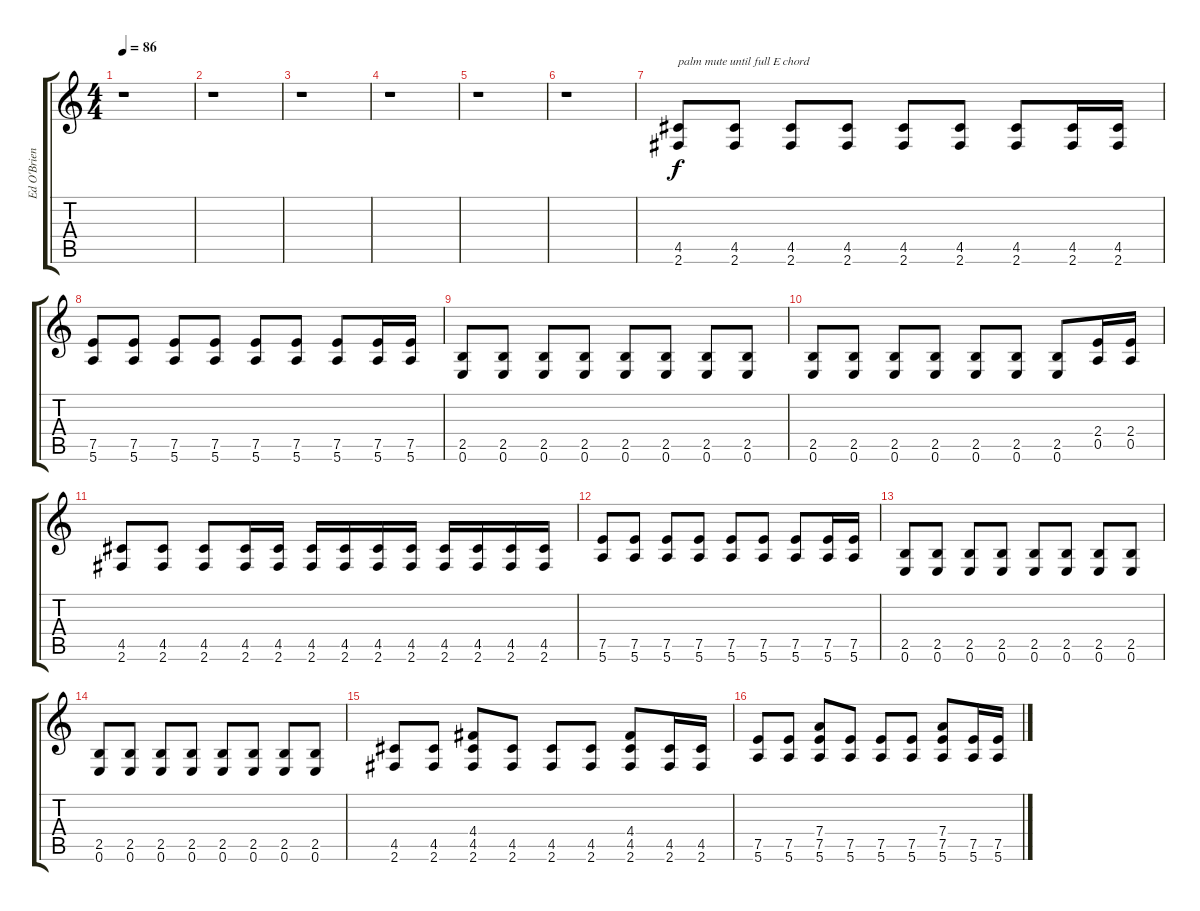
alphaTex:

\track ("Ed O'Brien" "Ed O'Brien") {instrument overdrivenguitar}
\staff {score tabs}
\tuning (E4 B3 G3 D3 A2 E2) {hide}
\ts (4 4)
\tempo 86
\clef g2
\ks c
r.1{dy f} |
r.1 |
r.1 |
r.1 |
r.1 |
r.1 |
(4.5 2.6).8{txt "palm mute until full E chord"} (4.5 2.6).8 (4.5 2.6).8 (4.5 2.6).8 (4.5 2.6).8 (4.5 2.6).8 (4.5 2.6).8 (4.5 2.6).16 (4.5 2.6).16 |
(7.5 5.6).8 (7.5 5.6).8 (7.5 5.6).8 (7.5 5.6).8 (7.5 5.6).8 (7.5 5.6).8 (7.5 5.6).8 (7.5 5.6).16 (7.5 5.6).16 |
(2.5 0.6).8 (2.5 0.6).8 (2.5 0.6).8 (2.5 0.6).8 (2.5 0.6).8 (2.5 0.6).8 (2.5 0.6).8 (2.5 0.6).8 |
(2.5 0.6).8 (2.5 0.6).8 (2.5 0.6).8 (2.5 0.6).8 (2.5 0.6).8 (2.5 0.6).8 (2.5 0.6).8 (2.4 0.5).16 (2.4 0.5).16 |
(4.5 2.6).8 (4.5 2.6).8 (4.5 2.6).8 (4.5 2.6).16 (4.5 2.6).16 (4.5 2.6).16 (4.5 2.6).16 (4.5 2.6).16 (4.5 2.6).16 (4.5 2.6).16 (4.5 2.6).16 (4.5 2.6).16 (4.5 2.6).16 |
(7.5 5.6).8 (7.5 5.6).8 (7.5 5.6).8 (7.5 5.6).8 (7.5 5.6).8 (7.5 5.6).8 (7.5 5.6).8 (7.5 5.6).16 (7.5 5.6).16 |
(2.5 0.6).8 (2.5 0.6).8 (2.5 0.6).8 (2.5 0.6).8 (2.5 0.6).8 (2.5 0.6).8 (2.5 0.6).8 (2.5 0.6).8 |
(2.5 0.6).8 (2.5 0.6).8 (2.5 0.6).8 (2.5 0.6).8 (2.5 0.6).8 (2.5 0.6).8 (2.5 0.6).8 (2.5 0.6).8 |
(4.5 2.6).8 (4.5 2.6).8 (4.4 4.5 2.6).8 (4.5 2.6).8 (4.5 2.6).8 (4.5 2.6).8 (4.4 4.5 2.6).8 (4.5 2.6).16 (4.5 2.6).16 |
(7.5 5.6).8 (7.5 5.6).8 (7.4 7.5 5.6).8 (7.5 5.6).8 (7.5 5.6).8 (7.5 5.6).8 (7.4 7.5 5.6).8 (7.5 5.6).16 (7.5 5.6).16
